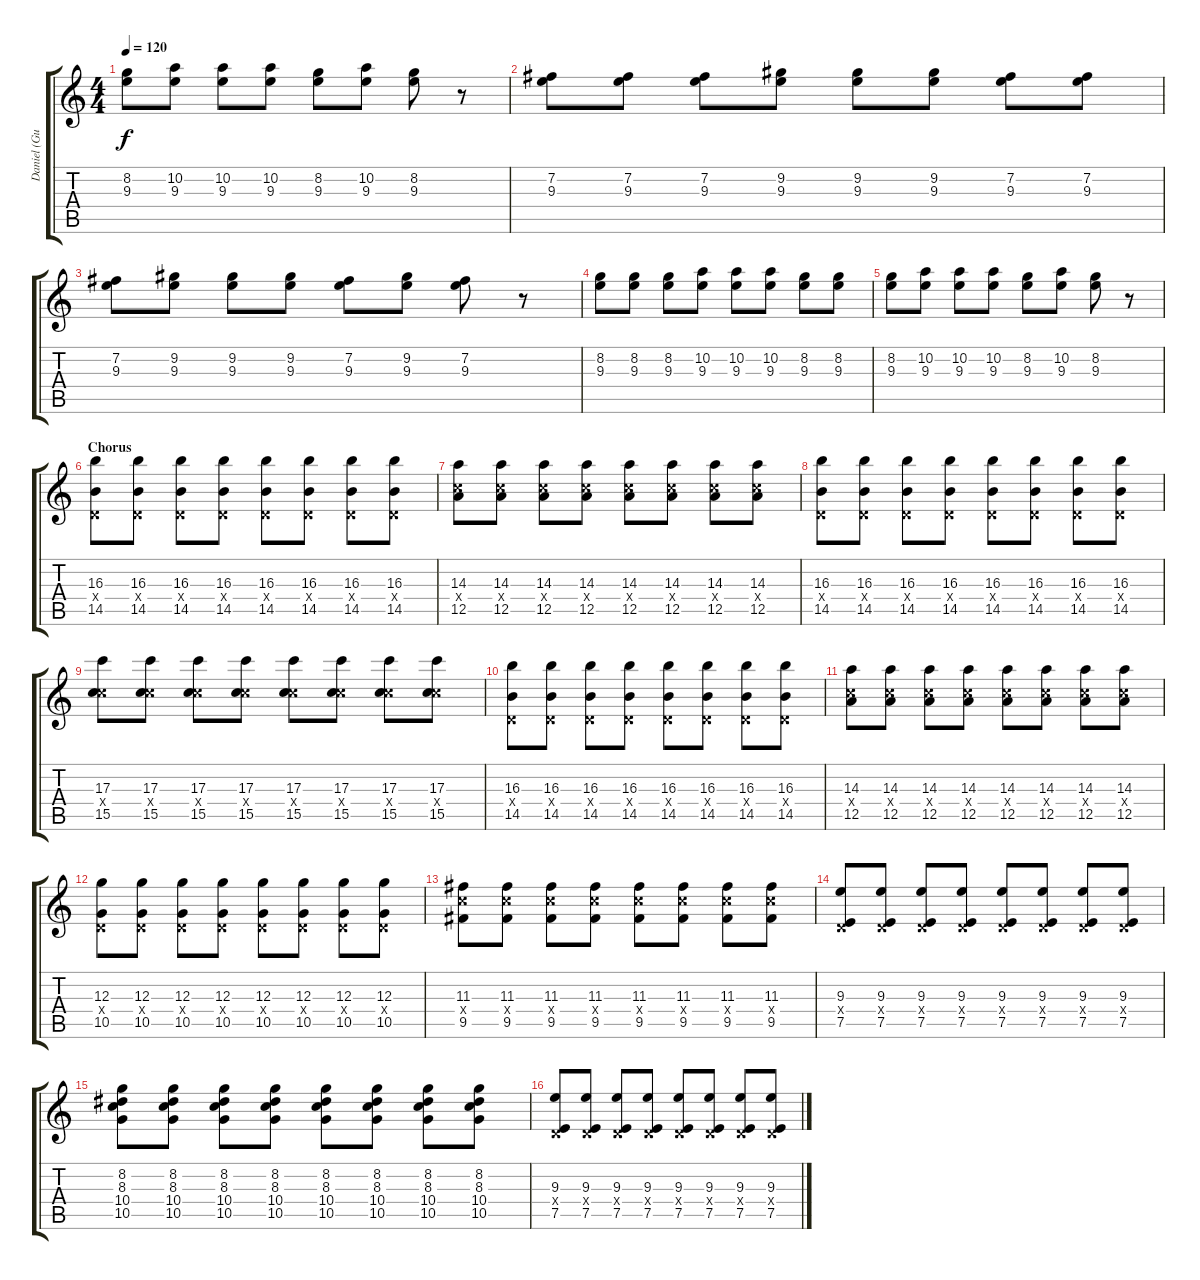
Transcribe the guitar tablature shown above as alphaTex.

\track ("Daniel (Guitar 2)" "Daniel (Gu") {instrument overdrivenguitar}
\staff {score tabs}
\tuning (E4 B3 G3 D3 A2 E2) {hide}
\ts (4 4)
\tempo 120
\clef g2
\ks c
(8.2 9.3).8{dy f} (10.2 9.3).8 (10.2 9.3).8 (10.2 9.3).8 (8.2 9.3).8 (10.2 9.3).8 (8.2 9.3).8 r.8 |
\section ("" "")
(7.2 9.3).8 (7.2 9.3).8 (7.2 9.3).8 (9.2 9.3).8 (9.2 9.3).8 (9.2 9.3).8 (7.2 9.3).8 (7.2 9.3).8 |
(7.2 9.3).8 (9.2 9.3).8 (9.2 9.3).8 (9.2 9.3).8 (7.2 9.3).8 (9.2 9.3).8 (7.2 9.3).8 r.8 |
(8.2 9.3).8 (8.2 9.3).8 (8.2 9.3).8 (10.2 9.3).8 (10.2 9.3).8 (10.2 9.3).8 (8.2 9.3).8 (8.2 9.3).8 |
(8.2 9.3).8 (10.2 9.3).8 (10.2 9.3).8 (10.2 9.3).8 (8.2 9.3).8 (10.2 9.3).8 (8.2 9.3).8 r.8 |
\section ("" "Chorus")
(16.3 0.4{x} 14.5).8 (16.3 0.4{x} 14.5).8 (16.3 0.4{x} 14.5).8 (16.3 0.4{x} 14.5).8 (16.3 0.4{x} 14.5).8 (16.3 0.4{x} 14.5).8 (16.3 0.4{x} 14.5).8 (16.3 0.4{x} 14.5).8 |
(14.3 10.4{x} 12.5).8 (14.3 10.4{x} 12.5).8 (14.3 10.4{x} 12.5).8 (14.3 10.4{x} 12.5).8 (14.3 10.4{x} 12.5).8 (14.3 10.4{x} 12.5).8 (14.3 10.4{x} 12.5).8 (14.3 10.4{x} 12.5).8 |
(16.3 0.4{x} 14.5).8 (16.3 0.4{x} 14.5).8 (16.3 0.4{x} 14.5).8 (16.3 0.4{x} 14.5).8 (16.3 0.4{x} 14.5).8 (16.3 0.4{x} 14.5).8 (16.3 0.4{x} 14.5).8 (16.3 0.4{x} 14.5).8 |
(17.3 10.4{x} 15.5).8 (17.3 10.4{x} 15.5).8 (17.3 10.4{x} 15.5).8 (17.3 10.4{x} 15.5).8 (17.3 10.4{x} 15.5).8 (17.3 10.4{x} 15.5).8 (17.3 10.4{x} 15.5).8 (17.3 10.4{x} 15.5).8 |
(16.3 0.4{x} 14.5).8 (16.3 0.4{x} 14.5).8 (16.3 0.4{x} 14.5).8 (16.3 0.4{x} 14.5).8 (16.3 0.4{x} 14.5).8 (16.3 0.4{x} 14.5).8 (16.3 0.4{x} 14.5).8 (16.3 0.4{x} 14.5).8 |
(14.3 10.4{x} 12.5).8 (14.3 10.4{x} 12.5).8 (14.3 10.4{x} 12.5).8 (14.3 10.4{x} 12.5).8 (14.3 10.4{x} 12.5).8 (14.3 10.4{x} 12.5).8 (14.3 10.4{x} 12.5).8 (14.3 10.4{x} 12.5).8 |
(12.3 0.4{x} 10.5).8 (12.3 0.4{x} 10.5).8 (12.3 0.4{x} 10.5).8 (12.3 0.4{x} 10.5).8 (12.3 0.4{x} 10.5).8 (12.3 0.4{x} 10.5).8 (12.3 0.4{x} 10.5).8 (12.3 0.4{x} 10.5).8 |
(11.3 10.4{x} 9.5).8 (11.3 10.4{x} 9.5).8 (11.3 10.4{x} 9.5).8 (11.3 10.4{x} 9.5).8 (11.3 10.4{x} 9.5).8 (11.3 10.4{x} 9.5).8 (11.3 10.4{x} 9.5).8 (11.3 10.4{x} 9.5).8 |
\section ("" "")
(9.3 0.4{x} 7.5).8 (9.3 0.4{x} 7.5).8 (9.3 0.4{x} 7.5).8 (9.3 0.4{x} 7.5).8 (9.3 0.4{x} 7.5).8 (9.3 0.4{x} 7.5).8 (9.3 0.4{x} 7.5).8 (9.3 0.4{x} 7.5).8 |
(8.2 8.3 10.4 10.5).8 (8.2 8.3 10.4 10.5).8 (8.2 8.3 10.4 10.5).8 (8.2 8.3 10.4 10.5).8 (8.2 8.3 10.4 10.5).8 (8.2 8.3 10.4 10.5).8 (8.2 8.3 10.4 10.5).8 (8.2 8.3 10.4 10.5).8 |
(9.3 0.4{x} 7.5).8 (9.3 0.4{x} 7.5).8 (9.3 0.4{x} 7.5).8 (9.3 0.4{x} 7.5).8 (9.3 0.4{x} 7.5).8 (9.3 0.4{x} 7.5).8 (9.3 0.4{x} 7.5).8 (9.3 0.4{x} 7.5).8
